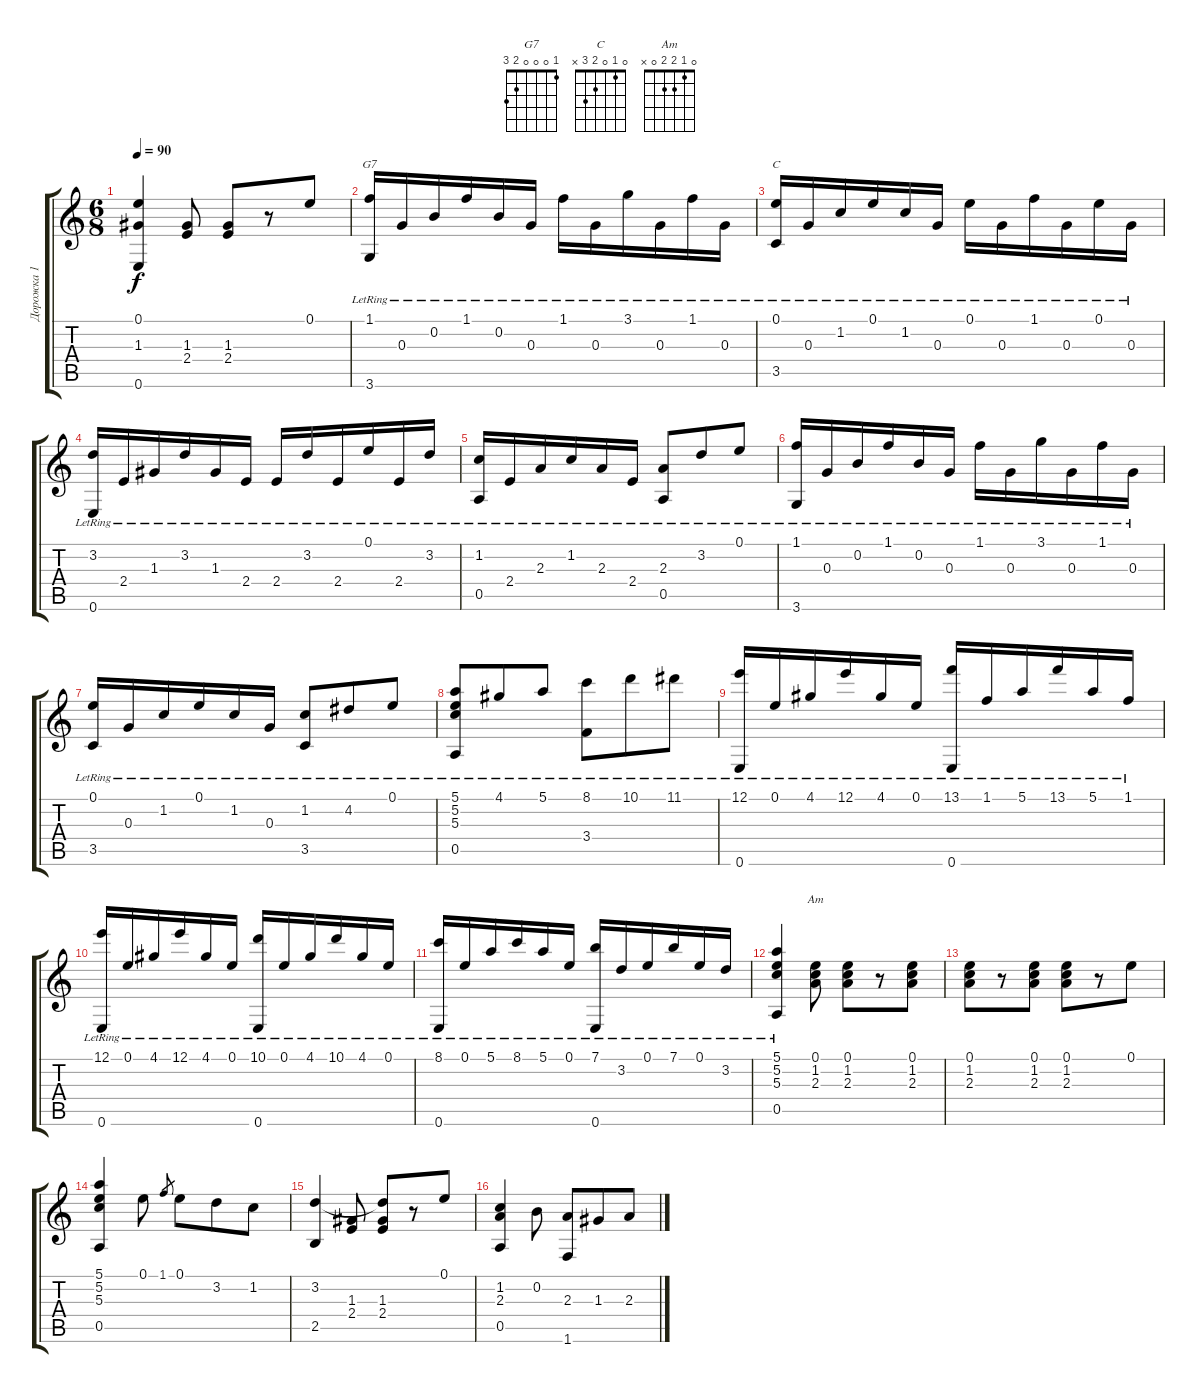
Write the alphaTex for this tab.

\track ("Дорожка 1" "Дорожка 1") {instrument acousticguitarsteel}
\staff {score tabs}
\tuning (E4 B3 G3 D3 A2 E2) {hide}
\chord ("G7" 1 0 0 0 2 3)
\chord ("C" 0 1 0 2 3 x)
\chord ("Am" 0 1 2 2 0 x)
\ts (6 8)
\tempo 90
\clef g2
\ks c
(0.1 1.3 0.6).4{dy f} (1.3 2.4).8 (1.3 2.4).8 r.8 0.1.8 |
(1.1{lr} 3.6{lr}).16{ch "G7"} 0.3{lr}.16 0.2{lr}.16 1.1{lr}.16 0.2{lr}.16 0.3{lr}.16 1.1{lr}.16 0.3{lr}.16 3.1{lr}.16 0.3{lr}.16 1.1{lr}.16 0.3{lr}.16 |
(0.1{lr} 3.5{lr}).16{ch "C"} 0.3{lr}.16 1.2{lr}.16 0.1{lr}.16 1.2{lr}.16 0.3{lr}.16 0.1{lr}.16 0.3{lr}.16 1.1{lr}.16 0.3{lr}.16 0.1{lr}.16 0.3{lr}.16 |
(3.2{lr} 0.6{lr}).16 2.4{lr}.16 1.3{lr}.16 3.2{lr}.16 1.3{lr}.16 2.4{lr}.16 2.4{lr}.16 3.2{lr}.16 2.4{lr}.16 0.1{lr}.16 2.4{lr}.16 3.2{lr}.16 |
(1.2{lr} 0.5{lr}).16 2.4{lr}.16 2.3{lr}.16 1.2{lr}.16 2.3{lr}.16 2.4{lr}.16 (2.3{lr} 0.5{lr}).8 3.2{lr}.8 0.1{lr}.8 |
(1.1{lr} 3.6{lr}).16 0.3{lr}.16 0.2{lr}.16 1.1{lr}.16 0.2{lr}.16 0.3{lr}.16 1.1{lr}.16 0.3{lr}.16 3.1{lr}.16 0.3{lr}.16 1.1{lr}.16 0.3{lr}.16 |
(0.1{lr} 3.5{lr}).16 0.3{lr}.16 1.2{lr}.16 0.1{lr}.16 1.2{lr}.16 0.3{lr}.16 (1.2{lr} 3.5{lr}).8 4.2{lr}.8 0.1{lr}.8 |
(5.1{lr} 5.2{lr} 5.3{lr} 0.5{lr}).8 4.1{lr}.8 5.1{lr}.8 (8.1{lr} 3.4{lr}).8 10.1{lr}.8 11.1{lr}.8 |
(12.1{lr} 0.6{lr}).16 0.1{lr}.16 4.1{lr}.16 12.1{lr}.16 4.1{lr}.16 0.1{lr}.16 (13.1{lr} 0.6{lr}).16 1.1{lr}.16 5.1{lr}.16 13.1{lr}.16 5.1{lr}.16 1.1{lr}.16 |
(12.1{lr} 0.6{lr}).16 0.1{lr}.16 4.1{lr}.16 12.1{lr}.16 4.1{lr}.16 0.1{lr}.16 (10.1{lr} 0.6{lr}).16 0.1{lr}.16 4.1{lr}.16 10.1{lr}.16 4.1{lr}.16 0.1{lr}.16 |
(8.1{lr} 0.6{lr}).16 0.1{lr}.16 5.1{lr}.16 8.1{lr}.16 5.1{lr}.16 0.1{lr}.16 (7.1{lr} 0.6{lr}).16 3.2{lr}.16 0.1{lr}.16 7.1{lr}.16 0.1{lr}.16 3.2{lr}.16 |
(5.1{lr} 5.2{lr} 5.3{lr} 0.5{lr}).4 (0.1 1.2 2.3).8{ch "Am"} (0.1 1.2 2.3).8 r.8 (0.1 1.2 2.3).8 |
(0.1 1.2 2.3).8 r.8 (0.1 1.2 2.3).8 (0.1 1.2 2.3).8 r.8 0.1.8 |
(5.1 5.2 5.3 0.5).4 0.1.8 1.1.8{gr} 0.1.8 3.2.8 1.2.8 |
(3.2 2.5).4 (1.3 2.4).8 (3.2{t} 1.3 2.4).8 r.8 0.1.8 |
(1.2 2.3 0.5).4 0.2.8 (2.3 1.6).8 1.3.8 2.3.8
